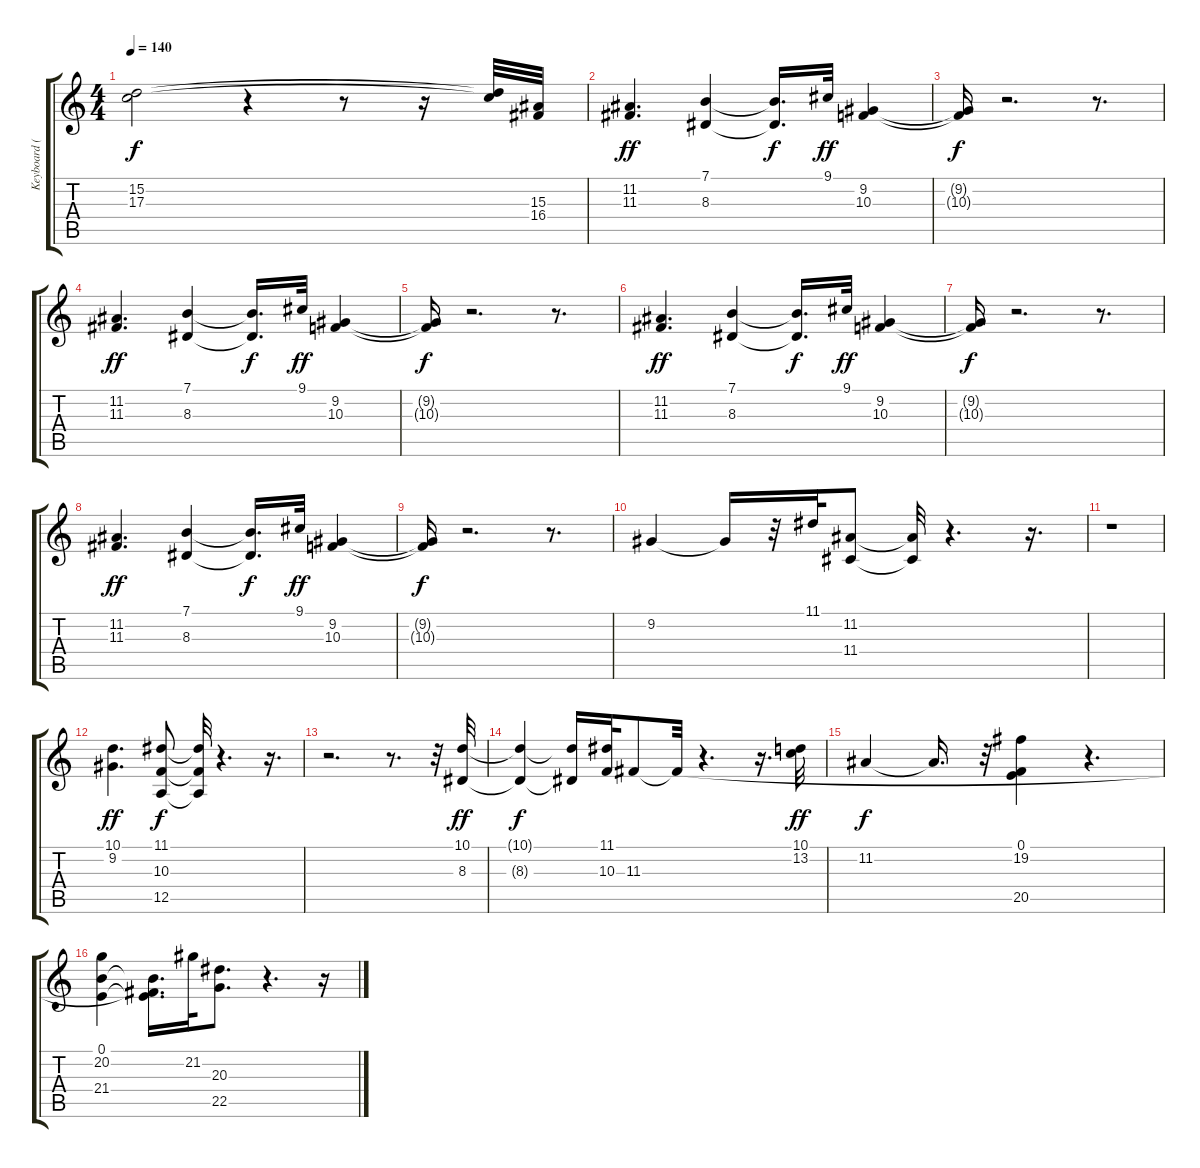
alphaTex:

\track ("Keyboard (right hand)" "Keyboard (") {instrument stringensemble1}
\staff {score tabs}
\tuning (E4 B3 G3 D3 A2 E2) {hide}
\ts (4 4)
\tempo 140
\clef g2
\ks c
(15.2 17.3).2{dy f} r.4 r.8 r.16 (15.2{t} 17.3{t}).32 (15.3 16.4).32 |
(11.2 11.3).4{d dy ff} (7.1 8.3).4 (7.1{t} 8.3{t}).16{d dy f} 9.1.32{dy ff} (9.2 10.3).4 |
(9.2{t} 10.3{t}).16{dy f} r.2{d} r.8{d} |
(11.2 11.3).4{d dy ff} (7.1 8.3).4 (7.1{t} 8.3{t}).16{d dy f} 9.1.32{dy ff} (9.2 10.3).4 |
(9.2{t} 10.3{t}).16{dy f} r.2{d} r.8{d} |
(11.2 11.3).4{d dy ff} (7.1 8.3).4 (7.1{t} 8.3{t}).16{d dy f} 9.1.32{dy ff} (9.2 10.3).4 |
(9.2{t} 10.3{t}).16{dy f} r.2{d} r.8{d} |
(11.2 11.3).4{d dy ff} (7.1 8.3).4 (7.1{t} 8.3{t}).16{d dy f} 9.1.32{dy ff} (9.2 10.3).4 |
(9.2{t} 10.3{t}).16{dy f} r.2{d} r.8{d} |
9.2.4 9.2{t}.16 r.32 11.1.32 (11.2 11.4).8 (11.2{t} 11.4{t}).32 r.4{d} r.16{d} |
r.1 |
(10.1 9.2).4{d dy ff} (11.1 10.3 12.5).8{dy f} (11.1{t} 10.3{t} 12.5{t}).32 r.4{d} r.16{d} |
r.2{d} r.8{d} r.32 (10.1 8.3).32{dy ff} |
(10.1{t} 8.3{t}).4{dy f} (10.1{t} 8.3{t}).16 (11.1 10.3).32 11.3.8 11.3{t}.32 r.4{d} r.16{d} (10.1 13.2).32{dy ff} |
11.2.4{dy f} 11.2{t}.16{d} r.32 (0.1 19.2 20.5).4 r.4{d} |
(0.1 20.2 21.4).4 (0.1{t} 11.3{t} 21.4{t}).16{d} 21.2.32 (20.3 22.5).8{d} r.4{d} r.16
